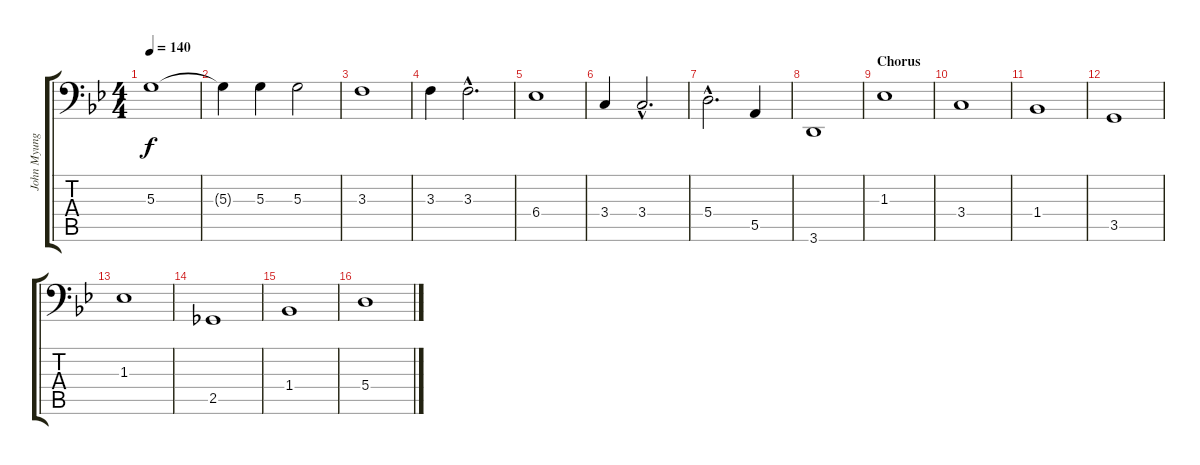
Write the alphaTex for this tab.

\track ("John Myung Bass" "John Myung") {instrument electricbassfinger}
\staff {score tabs}
\tuning (C3 G2 D2 A1 E1 B0) {hide}
\ts (4 4)
\section ("" "")
\tempo 140
\clef f4
\ks bb
5.3.1{dy f} |
5.3{t}.4 5.3.4 5.3.2 |
3.3.1 |
3.3.4 3.3{hac}.2{d} |
6.4.1 |
3.4.4 3.4{hac}.2{d} |
5.4{hac}.2{d} 5.5.4 |
3.6.1 |
\section ("" "Chorus")
1.3.1 |
3.4.1 |
1.4.1 |
3.5.1 |
1.3.1 |
2.5.1 |
1.4.1 |
5.4.1
